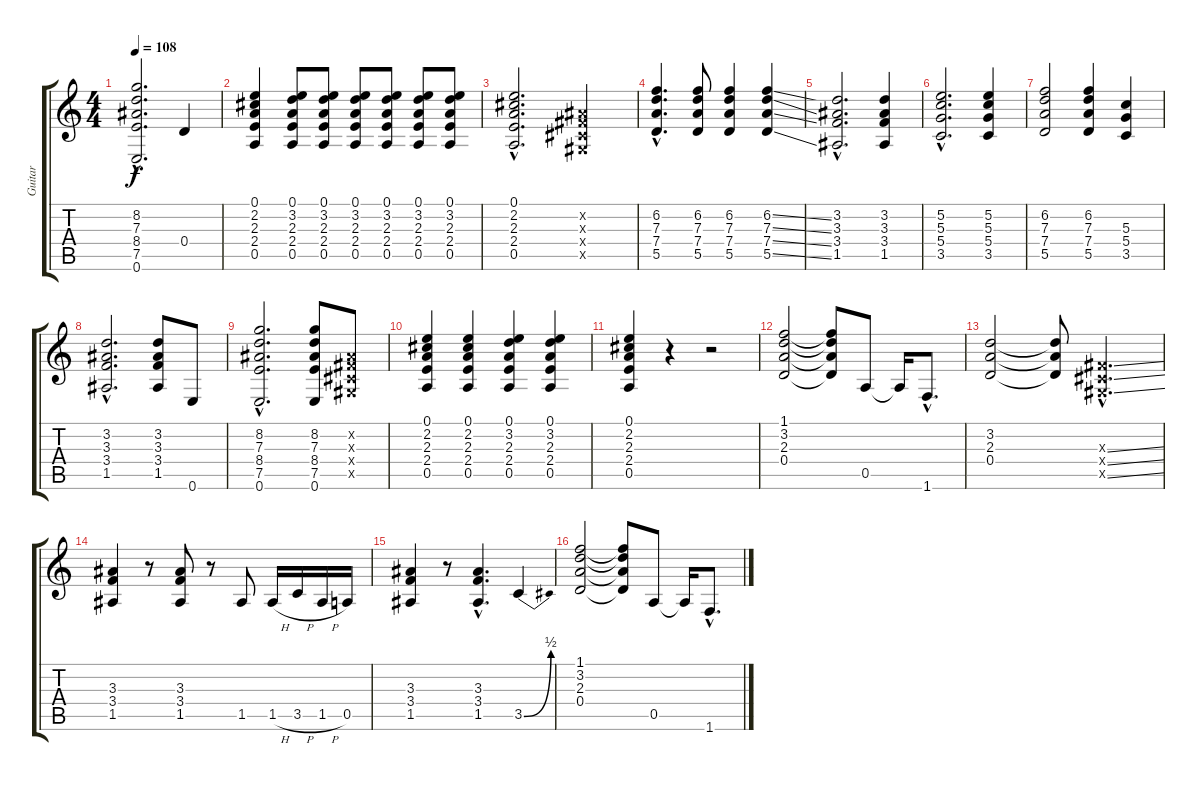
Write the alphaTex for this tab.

\track ("Guitar" "Guitar") {instrument overdrivenguitar}
\staff {score tabs}
\tuning (E4 B3 G3 D3 A2 E2) {hide}
\ts (4 4)
\tempo 108
\clef g2
\ks c
(8.2{hac} 7.3{hac} 8.4{hac} 7.5{hac} 0.6{hac}).2{d dy f} 0.4.4 |
(0.1 2.2 2.3 2.4 0.5).4 (0.1 3.2 2.3 2.4 0.5).8 (0.1 3.2 2.3 2.4 0.5).8 (0.1 3.2 2.3 2.4 0.5).8 (0.1 3.2 2.3 2.4 0.5).8 (0.1 3.2 2.3 2.4 0.5).8 (0.1 3.2 2.3 2.4 0.5).8 |
(0.1{hac} 2.2{hac} 2.3{hac} 2.4{hac} 0.5{hac}).2{d} (-1.2{x} -1.3{x} -1.4{x} -1.5{x}).4 |
(6.2{hac} 7.3{hac} 7.4{hac} 5.5{hac}).4{d} (6.2 7.3 7.4 5.5).8 (6.2 7.3 7.4 5.5).4 (6.2{ss} 7.3{ss} 7.4{ss} 5.5{ss}).4 |
(3.2{hac} 3.3{hac} 3.4{hac} 1.5{hac}).2{d} (3.2 3.3 3.4 1.5).4 |
(5.2{hac} 5.3{hac} 5.4{hac} 3.5{hac}).2{d} (5.2 5.3 5.4 3.5).4 |
(6.2 7.3 7.4 5.5).2 (6.2 7.3 7.4 5.5).4 (5.3 5.4 3.5).4 |
(3.2{hac} 3.3{hac} 3.4{hac} 1.5{hac}).2{d} (3.2 3.3 3.4 1.5).8 0.6.8 |
(8.2{hac} 7.3{hac} 8.4{hac} 7.5{hac} 0.6{hac}).2{d} (8.2 7.3 8.4 7.5 0.6).8 (-1.2{x} -1.3{x} -1.4{x} -1.5{x}).8 |
(0.1 2.2 2.3 2.4 0.5).4 (0.1 2.2 2.3 2.4 0.5).4 (0.1 3.2 2.3 2.4 0.5).4 (0.1 3.2 2.3 2.4 0.5).4 |
(0.1 2.2 2.3 2.4 0.5).4 r.4 r.2 |
(1.1 3.2 2.3 0.4).2 (1.1{t} 3.2{t} 2.3{t} 0.4{t}).8 0.5.8 0.5{t}.16 1.6{hac}.8{d} |
(3.2 2.3 0.4).2 (3.2{t} 2.3{t} 0.4{t}).8 (-1.3{ss hac x} -1.4{ss hac x} -1.5{ss hac x}).4{d} |
(3.3 3.4 1.5).4 r.8 (3.3 3.4 1.5).8 r.8 1.5.8 1.5{h}.16 3.5{h}.16 1.5{h}.16 0.5.16 |
(3.3 3.4 1.5).4 r.8 (3.3{hac} 3.4{hac} 1.5{hac}).4{d} 3.5{be (bend 0 0 60 2)}.4 |
(1.1 3.2 2.3 0.4).2 (1.1{t} 3.2{t} 2.3{t} 0.4{t}).8 0.5.8 0.5{t}.16 1.6{hac}.8{d}
